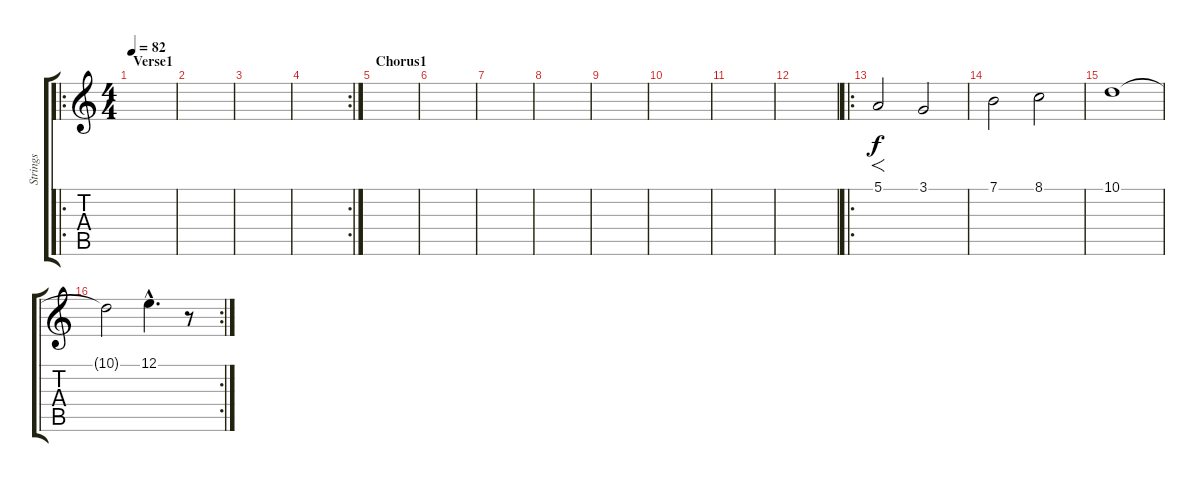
\track ("Strings" "Strings") {instrument stringensemble1}
\staff {score tabs}
\tuning (E4 B3 G3 D3 A2 E2) {hide}
\ro
\ts (4 4)
\section ("" "Verse1")
\tempo 82
\clef g2
\ks c
|
|
|
\rc 2
|
\section ("" "Chorus1")
|
|
|
|
|
|
|
|
\ro
5.1.2{f} 3.1.2 |
7.1.2 8.1.2 |
10.1.1 |
\rc 2
10.1{t}.2 12.1{hac}.4{d} r.8
